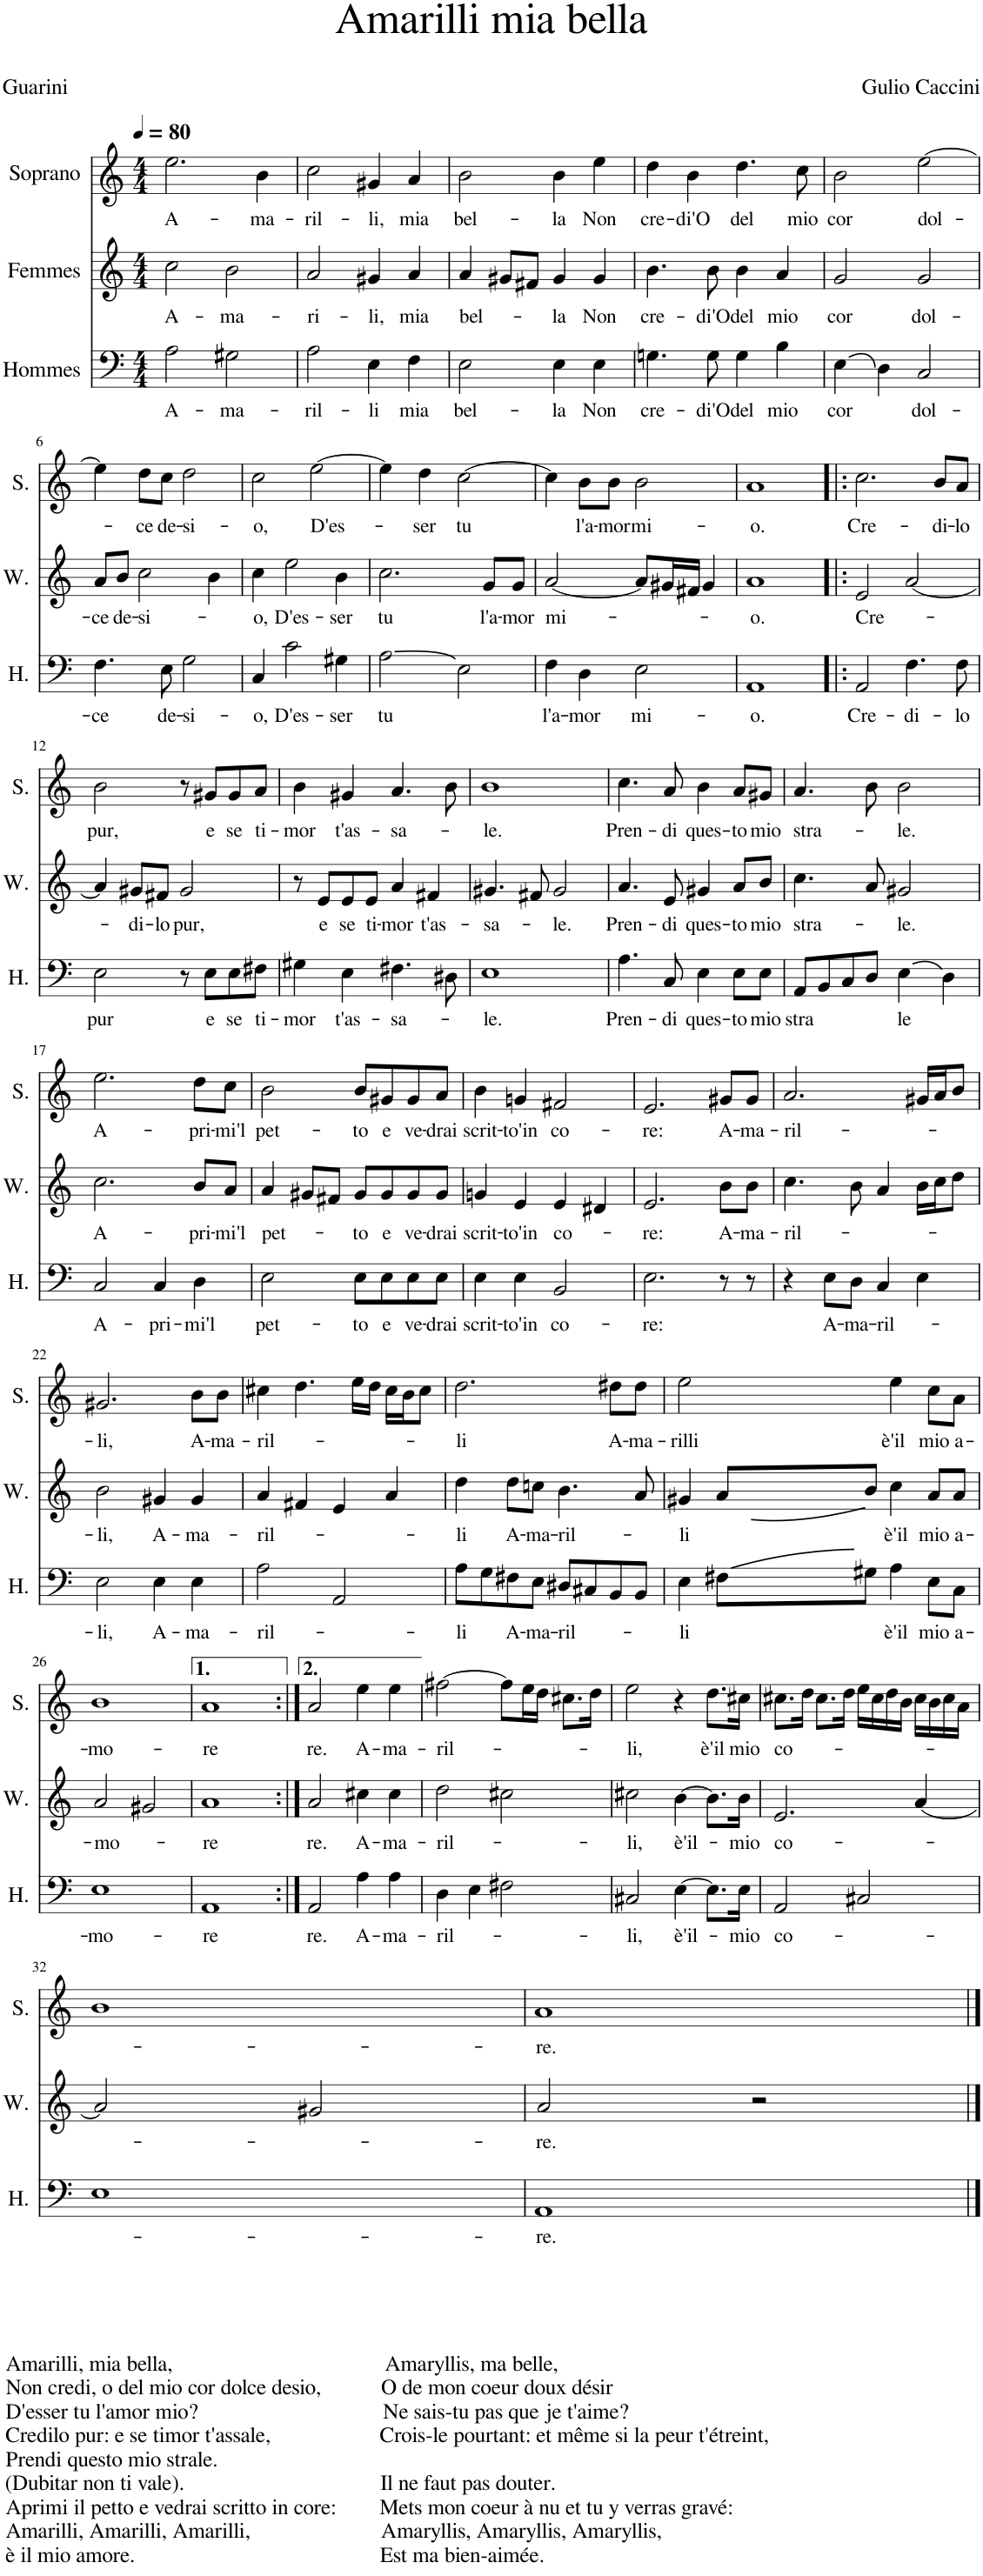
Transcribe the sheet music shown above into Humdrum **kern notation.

**kern	**text	**kern	**text	**kern	**text
*part3	*part3	*part2	*part2	*part1	*part1
*staff3	*staff3	*staff2	*staff2	*staff1	*staff1
*I"Hommes	*	*I"Femmes	*	*I"Soprano	*
*I'H.	*	*	*	*I'S.	*
*clefF4	*	*clefG2	*	*clefG2	*
*k[]	*	*k[]	*	*k[]	*
*M4/4	*	*M4/4	*	*M4/4	*
*MM80	*	*MM80	*	*MM80	*
=1	=1	=1	=1	=1	=1
!	!LO:LY:b	!	!LO:LY:b	!	!LO:LY:b
2A\	A-	2cc\	A-	2.ee\	A-
!	!LO:LY:b	!	!LO:LY:b	!	!
2G#X\	-ma-	2b\	-ma-	.	.
!	!	!	!	!	!LO:LY:b
.	.	.	.	4b\	-ma-
=2	=2	=2	=2	=2	=2
!	!LO:LY:b	!	!LO:LY:b	!	!LO:LY:b
2A\	-ril-	2a/	-ri-	2cc\	-ril-
!	!LO:LY:b	!	!LO:LY:b	!	!LO:LY:b
4E\	-li	4g#X/	-li,	4g#X/	-li,
!	!LO:LY:b	!	!LO:LY:b	!	!LO:LY:b
4F\	mia	4a/	mia	4a/	mia
=3	=3	=3	=3	=3	=3
!	!LO:LY:b	!	!LO:LY:b	!	!LO:LY:b
2E\	bel-	4a/	bel-	2b\	bel-
.	.	8g#X/L	.	.	.
.	.	8f#X/J	.	.	.
!	!LO:LY:b	!	!LO:LY:b	!	!LO:LY:b
4E\	-la	4g#/	-la	4b\	-la
!	!LO:LY:b	!	!LO:LY:b	!	!LO:LY:b
4E\	Non	4g#/	Non	4ee\	Non
=4	=4	=4	=4	=4	=4
!	!LO:LY:b	!	!LO:LY:b	!	!LO:LY:b
4.Gn\	cre-	4.b\	cre-	4dd\	cre-
!	!	!	!	!	!LO:LY:b
.	.	.	.	4b\	-di'O
!	!LO:LY:b	!	!LO:LY:b	!	!
8G\	-di'O	8b\	-di'O	.	.
!	!LO:LY:b	!	!LO:LY:b	!	!LO:LY:b
4G\	del	4b\	del	4.dd\	del
!	!LO:LY:b	!	!LO:LY:b	!	!
4B\	mio	4a/	mio	.	.
!	!	!	!	!	!LO:LY:b
.	.	.	.	8cc\	mio
=5	=5	=5	=5	=5	=5
!	!LO:LY:b	!	!LO:LY:b	!	!LO:LY:b
4E\	cor	2g/	cor	2b\	cor
4D\	.	.	.	.	.
!	!LO:LY:b	!	!LO:LY:b	!	!LO:LY:b
2C/	dol-	2g/	dol-	[2ee\	dol-
!!LO:LB:g=z
=6	=6	=6	=6	=6	=6
!	!LO:LY:b	!	!LO:LY:b	!	!
4.F\	-ce	8a/L	ce	4ee\]	.
!	!	!	!LO:LY:b	!	!
.	.	8b/J	de-	.	.
!	!	!	!LO:LY:b	!	!LO:LY:b
.	.	2cc\	-si-	8dd\L	-ce
!	!LO:LY:b	!	!	!	!LO:LY:b
8E\	de-	.	.	8cc\J	de-
!	!LO:LY:b	!	!	!	!LO:LY:b
2G\	-si-	.	.	2dd\	-si-
.	.	4b\	.	.	.
=7	=7	=7	=7	=7	=7
!	!LO:LY:b	!	!LO:LY:b	!	!LO:LY:b
4C/	-o,	4cc\	-o,	2cc\	-o,
!	!LO:LY:b	!	!LO:LY:b	!	!
2c\	D'es-	2ee\	D'es-	.	.
!	!	!	!	!	!LO:LY:b
.	.	.	.	[2ee\	D'es-
!	!LO:LY:b	!	!LO:LY:b	!	!
4G#X\	-ser	4b\	-ser	.	.
=8	=8	=8	=8	=8	=8
!	!LO:LY:b	!	!LO:LY:b	!	!
2A\	tu	2.cc\	tu	4ee\]	.
!	!	!	!	!	!LO:LY:b
.	.	.	.	4dd\	-ser
!	!	!	!	!	!LO:LY:b
2E\	.	.	.	[2cc\	tu
!	!	!	!LO:LY:b	!	!
.	.	8g/L	l'a-	.	.
!	!	!	!LO:LY:b	!	!
.	.	8g/J	-mor	.	.
=9	=9	=9	=9	=9	=9
!	!LO:LY:b	!	!LO:LY:b	!	!
4F\	l'a-	[2a/	mi-	4cc\]	.
!	!LO:LY:b	!	!	!	!LO:LY:b
4D\	-mor	.	.	8b\L	l'a-
!	!	!	!	!	!LO:LY:b
.	.	.	.	8b\J	-mor
!	!LO:LY:b	!	!	!	!LO:LY:b
2E\	mi-	8a/L]	.	2b\	mi-
.	.	16g#X/L	.	.	.
.	.	16f#X/JJ	.	.	.
.	.	4g#/	.	.	.
=10	=10	=10	=10	=10	=10
!	!LO:LY:b	!	!LO:LY:b	!	!LO:LY:b
1AA	-o.	1a	-o.	1a	-o.
=11!|:	=11!|:	=11!|:	=11!|:	=11!|:	=11!|:
!	!LO:LY:b	!	!LO:LY:b	!	!LO:LY:b
2AA/	Cre-	2e/	Cre-	2.cc\	Cre-
!	!LO:LY:b	!	!	!	!
4.F\	-di-	[2a/	.	.	.
!	!	!	!	!	!LO:LY:b
.	.	.	.	8b/L	-di-
!	!LO:LY:b	!	!	!	!LO:LY:b
8F\	-lo	.	.	8a/J	-lo
!!LO:LB:g=z
=12	=12	=12	=12	=12	=12
!	!LO:LY:b	!	!	!	!LO:LY:b
2E\	pur	4a/]	.	2b\	pur,
!	!	!	!LO:LY:b	!	!
.	.	8g#X/L	-di-	.	.
!	!	!	!LO:LY:b	!	!
.	.	8f#X/J	-lo	.	.
!	!	!	!LO:LY:b	!	!
8r	.	2g#/	pur,	8r	.
!	!LO:LY:b	!	!	!	!LO:LY:b
8E\L	e	.	.	8g#X/L	e
!	!LO:LY:b	!	!	!	!LO:LY:b
8E\	se	.	.	8g#/	se
!	!LO:LY:b	!	!	!	!LO:LY:b
8F#X\J	ti-	.	.	8a/J	ti-
=13	=13	=13	=13	=13	=13
!	!LO:LY:b	!	!	!	!LO:LY:b
4G#X\	-mor	8r	.	4b\	-mor
!	!	!	!LO:LY:b	!	!
.	.	8e/L	e	.	.
!	!LO:LY:b	!	!LO:LY:b	!	!LO:LY:b
4E\	t'as-	8e/	se	4g#X/	t'as-
!	!	!	!LO:LY:b	!	!
.	.	8e/J	ti-	.	.
!	!LO:LY:b	!	!LO:LY:b	!	!LO:LY:b
4.F#X\	-sa-	4a/	-mor	4.a/	-sa-
!	!	!	!LO:LY:b	!	!
.	.	4f#X/	t'as-	.	.
8D#X\	.	.	.	8b\	.
=14	=14	=14	=14	=14	=14
!	!LO:LY:b	!	!LO:LY:b	!	!LO:LY:b
1E	-le.	4.g#X/	-sa-	1b	-le.
.	.	8f#X/	.	.	.
!	!	!	!LO:LY:b	!	!
.	.	2g#/	-le.	.	.
=15	=15	=15	=15	=15	=15
!	!LO:LY:b	!	!LO:LY:b	!	!LO:LY:b
4.A\	Pren-	4.a/	Pren-	4.cc\	Pren-
!	!LO:LY:b	!	!LO:LY:b	!	!LO:LY:b
8C/	-di	8e/	-di	8a/	-di
!	!LO:LY:b	!	!LO:LY:b	!	!LO:LY:b
4E\	ques-	4g#X/	ques-	4b\	ques-
!	!LO:LY:b	!	!LO:LY:b	!	!LO:LY:b
8E\L	-to	8a/L	-to	8a/L	-to
!	!LO:LY:b	!	!LO:LY:b	!	!LO:LY:b
8E\J	mio	8b/J	mio	8g#X/J	mio
=16	=16	=16	=16	=16	=16
!	!LO:LY:b	!	!LO:LY:b	!	!LO:LY:b
8AA/L	stra	4.cc\	stra-	4.a/	stra-
8BB/	.	.	.	.	.
8C/	.	.	.	.	.
8D/J	.	8a/	.	8b\	.
!	!LO:LY:b	!	!LO:LY:b	!	!LO:LY:b
4E\	le	2g#X/	-le.	2b\	-le.
4D\	.	.	.	.	.
!!LO:LB:g=z
=17	=17	=17	=17	=17	=17
!	!LO:LY:b	!	!LO:LY:b	!	!LO:LY:b
2C/	A-	2.cc\	A-	2.ee\	A-
!	!LO:LY:b	!	!	!	!
4C/	-pri-	.	.	.	.
!	!LO:LY:b	!	!LO:LY:b	!	!LO:LY:b
4D\	-mi'l	8b/L	-pri-	8dd\L	-pri-
!	!	!	!LO:LY:b	!	!LO:LY:b
.	.	8a/J	-mi'l	8cc\J	-mi'l
=18	=18	=18	=18	=18	=18
!	!LO:LY:b	!	!LO:LY:b	!	!LO:LY:b
2E\	pet-	4a/	pet-	2b\	pet-
.	.	8g#X/L	.	.	.
.	.	8f#X/J	.	.	.
!	!LO:LY:b	!	!LO:LY:b	!	!LO:LY:b
8E\L	-to	8g#/L	-to	8b/L	-to
!	!LO:LY:b	!	!LO:LY:b	!	!LO:LY:b
8E\	e	8g#/	e	8g#X/	e
!	!LO:LY:b	!	!LO:LY:b	!	!LO:LY:b
8E\	ve-	8g#/	ve-	8g#/	ve-
!	!LO:LY:b	!	!LO:LY:b	!	!LO:LY:b
8E\J	-drai	8g#/J	-drai	8a/J	-drai
=19	=19	=19	=19	=19	=19
!	!LO:LY:b	!	!LO:LY:b	!	!LO:LY:b
4E\	scrit-	4gn/	scrit-	4b\	scrit-
!	!LO:LY:b	!	!LO:LY:b	!	!LO:LY:b
4E\	-to'in	4e/	-to'in	4gn/	-to'in
!	!LO:LY:b	!	!LO:LY:b	!	!LO:LY:b
2BB/	co-	4e/	co-	2f#X/	co-
.	.	4d#X/	.	.	.
=20	=20	=20	=20	=20	=20
!	!LO:LY:b	!	!LO:LY:b	!	!LO:LY:b
2.E\	-re:	2.e/	-re:	2.e/	-re:
!	!	!	!LO:LY:b	!	!LO:LY:b
8r	.	8b\L	A-	8g#X/L	A-
!	!	!	!LO:LY:b	!	!LO:LY:b
8r	.	8b\J	-ma-	8g#/J	-ma-
=21	=21	=21	=21	=21	=21
!	!	!	!LO:LY:b	!	!LO:LY:b
4r	.	4.cc\	-ril-	2.a/	-ril-
!	!LO:LY:b	!	!	!	!
8E\L	A-	.	.	.	.
!	!LO:LY:b	!	!	!	!
8D\J	-ma-	8b\	.	.	.
!	!LO:LY:b	!	!	!	!
4C/	-ril-	4a/	.	.	.
4E\	.	16b\LL	.	16g#X/LL	.
.	.	16cc\J	.	16a/J	.
.	.	8dd\J	.	8b/J	.
!!LO:LB:g=z
=22	=22	=22	=22	=22	=22
!	!LO:LY:b	!	!LO:LY:b	!	!LO:LY:b
2E\	-li,	2b\	-li,	2.g#X/	-li,
!	!LO:LY:b	!	!LO:LY:b	!	!
4E\	A-	4g#X/	A-	.	.
!	!LO:LY:b	!	!LO:LY:b	!	!LO:LY:b
4E\	-ma-	4g#/	-ma-	8b\L	A-
!	!	!	!	!	!LO:LY:b
.	.	.	.	8b\J	-ma-
=23	=23	=23	=23	=23	=23
!	!LO:LY:b	!	!LO:LY:b	!	!LO:LY:b
2A\	-ril-	4a/	-ril-	4cc#X\	-ril-
.	.	4f#X/	.	4.dd\	.
2AA/	.	4e/	.	.	.
.	.	.	.	16ee\LL	.
.	.	.	.	16dd\JJ	.
.	.	4a/	.	16cc#\LL	.
.	.	.	.	16b\J	.
.	.	.	.	8cc#\J	.
=24	=24	=24	=24	=24	=24
!	!LO:LY:b	!	!LO:LY:b	!	!LO:LY:b
8A\L	-li	4dd\	-li	2.dd\	-li
8G\	.	.	.	.	.
!	!LO:LY:b	!	!LO:LY:b	!	!
8F#X\	A-	8dd\L	A-	.	.
!	!LO:LY:b	!	!LO:LY:b	!	!
8E\J	-ma-	8ccn\J	-ma-	.	.
!	!LO:LY:b	!	!LO:LY:b	!	!
8D#X/L	-ril-	4.b\	-ril-	.	.
8C#X/	.	.	.	.	.
!	!	!	!	!	!LO:LY:b
8BB/	.	.	.	8dd#X\L	A-
!	!	!	!	!	!LO:LY:b
8BB/J	.	8a/	.	8dd#\J	-ma-
=25	=25	=25	=25	=25	=25
!	!LO:LY:b	!	!LO:LY:b	!	!LO:LY:b
4E\	-li	4g#X/	-li	2ee\	-rilli
8F#X\L	.	8a/L	.	.	.
8G#X\J	.	8b/J	.	.	.
!	!LO:LY:b	!	!LO:LY:b	!	!LO:LY:b
4A\	è'il	4cc\	è'il	4ee\	è'il
!	!LO:LY:b	!	!LO:LY:b	!	!LO:LY:b
8E\L	mio	8a/L	mio	8cc\L	mio
!	!LO:LY:b	!	!LO:LY:b	!	!LO:LY:b
8C\J	a-	8a/J	a-	8a\J	a-
!!LO:LB:g=z
=26	=26	=26	=26	=26	=26
!	!LO:LY:b	!	!LO:LY:b	!	!LO:LY:b
1E	-mo-	2a/	-mo-	1b	-mo-
.	.	2g#X/	.	.	.
=27	=27	=27	=27	=27	=27
!	!LO:LY:b	!	!LO:LY:b	!	!LO:LY:b
1AA	-re	1a	-re	1a	-re
=28:|!	=28:|!	=28:|!	=28:|!	=28:|!	=28:|!
!	!LO:LY:b	!	!LO:LY:b	!	!LO:LY:b
2AA/	re.	2a/	re.	2a/	re.
!	!LO:LY:b	!	!LO:LY:b	!	!LO:LY:b
4A\	A-	4cc#X\	A-	4ee\	A-
!	!LO:LY:b	!	!LO:LY:b	!	!LO:LY:b
4A\	-ma-	4cc#\	-ma-	4ee\	-ma-
=29	=29	=29	=29	=29	=29
!	!LO:LY:b	!	!LO:LY:b	!	!LO:LY:b
4D\	-ril-	2dd\	-ril-	[2ff#X\	-ril-
4E\	.	.	.	.	.
2F#X\	.	2cc#X\	.	8ff#\L]	.
.	.	.	.	16ee\L	.
.	.	.	.	16dd\JJ	.
.	.	.	.	8.cc#X\L	.
.	.	.	.	16dd\Jk	.
=30	=30	=30	=30	=30	=30
!	!LO:LY:b	!	!LO:LY:b	!	!LO:LY:b
2C#X/	-li,	2cc#X\	-li,	2ee\	-li,
!	!LO:LY:b	!	!LO:LY:b	!	!
[4E\	è'il-	[4b\	è'il-	4r	.
!	!	!	!	!	!LO:LY:b
8.E\L]	.	8.b\L]	.	8.dd\L	è'il
!	!LO:LY:b	!	!LO:LY:b	!	!LO:LY:b
16E\Jk	-mio	16b\Jk	-mio	16cc#X\Jk	mio
=31	=31	=31	=31	=31	=31
!	!LO:LY:b	!	!LO:LY:b	!	!LO:LY:b
2AA/	co-	2.e/	co-	8.cc#X\L	co-
.	.	.	.	16dd\Jk	.
.	.	.	.	8.cc#\L	.
.	.	.	.	16dd\Jk	.
2C#X/	.	.	.	16ee\LL	.
.	.	.	.	16cc#\	.
.	.	.	.	16dd\	.
.	.	.	.	16b\JJ	.
.	.	[4a/	.	16cc#\LL	.
.	.	.	.	16b\	.
.	.	.	.	16cc#\	.
.	.	.	.	16a\JJ	.
!!LO:LB:g=z
=32	=32	=32	=32	=32	=32
!LO:TX:b:t=Amarilli, mia bella,                                       Amaryllis, ma belle,	!	!	!	!	!
!LO:TX:b:t=Non credi, o del mio cor dolce desio,           O de mon coeur doux désir	!	!	!	!	!
!LO:TX:b:t=D'esser tu l'amor mio?                                  Ne sais-tu pas que je t'aime?	!	!	!	!	!
!LO:TX:b:t=Credilo pur&colon; e se timor t'assale,                    Crois-le pourtant&colon; et même si la peur t'étreint,	!	!	!	!	!
!LO:TX:b:t=Prendi questo mio strale.	!	!	!	!	!
!LO:TX:b:t=(Dubitar non ti vale).                                    Il ne faut pas douter.	!	!	!	!	!
!LO:TX:b:t=Aprimi il petto e vedrai scritto in core&colon;        Mets mon coeur à nu et tu y verras gravé&colon;	!	!	!	!	!
!LO:TX:b:t=Amarilli, Amarilli, Amarilli,                        Amaryllis, Amaryllis, Amaryllis,	!	!	!	!	!
!LO:TX:b:t=è il mio amore.                                             Est ma bien-aimée.	!	!	!	!	!
1E	.	2a/]	.	1b	.
.	.	2g#X/	.	.	.
=33	=33	=33	=33	=33	=33
!	!LO:LY:b	!	!LO:LY:b	!	!LO:LY:b
1AA	-re.	2a/	-re.	1a	-re.
.	.	2r	.	.	.
==	==	==	==	==	==
*-	*-	*-	*-	*-	*-
